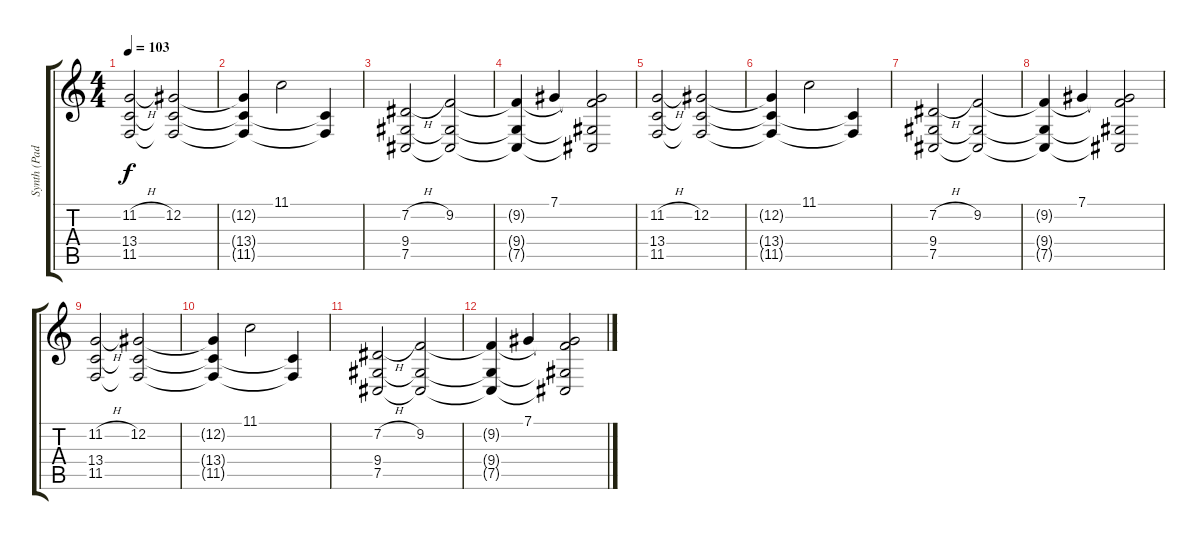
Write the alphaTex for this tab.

\track ("Synth (Pad)" "Synth (Pad") {instrument pad2warm}
\staff {score tabs}
\tuning (Db4 Ab3 E3 B2 Gb2 Db2) {hide}
\ts (4 4)
\tempo 103
\clef g2
\ks c
(11.2{h} 13.4 11.5).2{dy f} (12.2 13.4{t} 11.5{t}).2 |
(12.2{t} 13.4{t} 11.5{t}).4 11.1.2 (13.4{t} 11.5{t}).4 |
(7.2{h} 9.4 7.5).2 (9.2 9.4{t} 7.5{t}).2 |
(9.2{t} 9.4{t} 7.5{t}).4 7.1.4 (7.1{t} 9.2{t} 9.4{t} 7.5{t}).2 |
(11.2{h} 13.4 11.5).2 (12.2 13.4{t} 11.5{t}).2 |
(12.2{t} 13.4{t} 11.5{t}).4 11.1.2 (13.4{t} 11.5{t}).4 |
(7.2{h} 9.4 7.5).2 (9.2 9.4{t} 7.5{t}).2 |
(9.2{t} 9.4{t} 7.5{t}).4 7.1.4 (7.1{t} 9.2{t} 9.4{t} 7.5{t}).2 |
(11.2{h} 13.4 11.5).2 (12.2 13.4{t} 11.5{t}).2 |
(12.2{t} 13.4{t} 11.5{t}).4 11.1.2 (13.4{t} 11.5{t}).4 |
(7.2{h} 9.4 7.5).2 (9.2 9.4{t} 7.5{t}).2 |
(9.2{t} 9.4{t} 7.5{t}).4 7.1.4 (7.1{t} 9.2{t} 9.4{t} 7.5{t}).2
